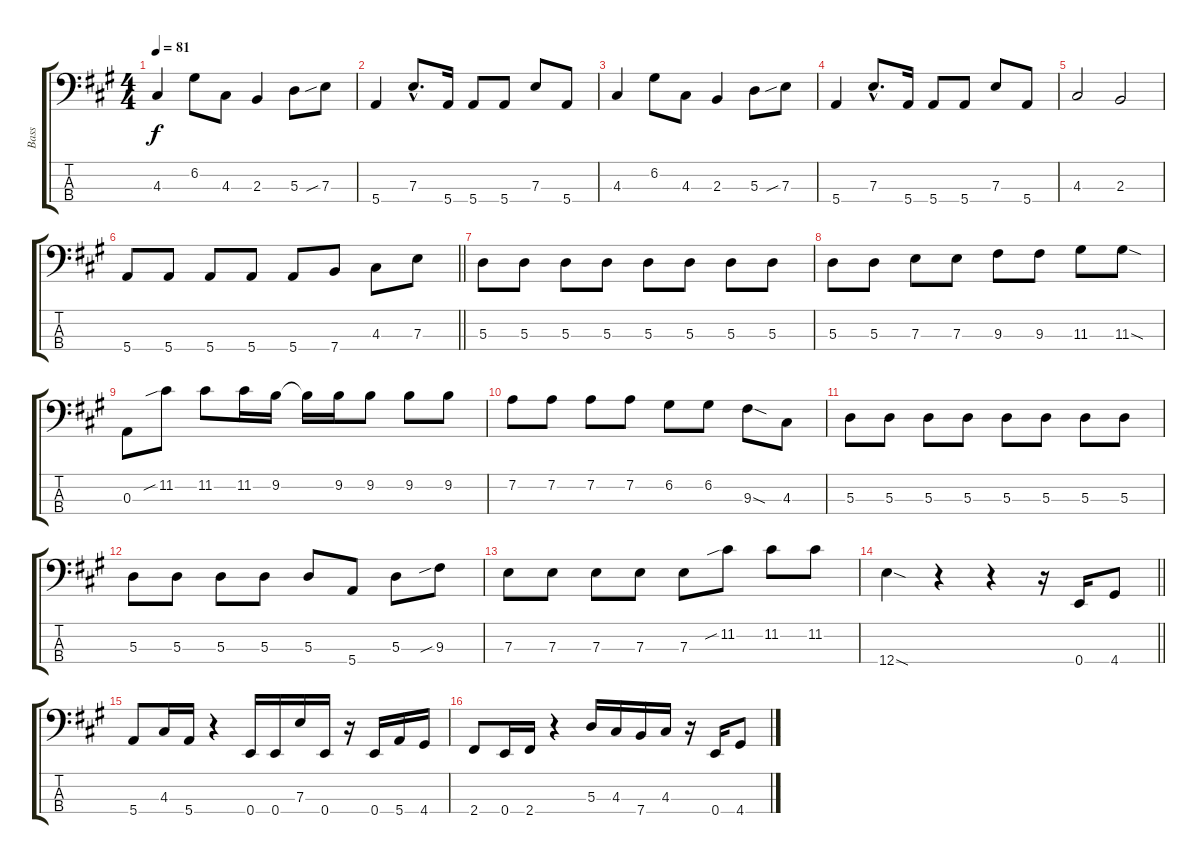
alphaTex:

\track ("Bass" "Bass") {instrument electricbasspick}
\staff {score tabs}
\tuning (G2 D2 A1 E1) {hide}
\ts (4 4)
\tempo 81
\clef f4
\ks a
4.3.4{dy f} 6.2.8 4.3.8 2.3.4 5.3.8 7.3{sib}.8 |
5.4.4 7.3{hac}.8{d} 5.4.16 5.4.8 5.4.8 7.3.8 5.4.8 |
4.3.4 6.2.8 4.3.8 2.3.4 5.3.8 7.3{sib}.8 |
5.4.4 7.3{hac}.8{d} 5.4.16 5.4.8 5.4.8 7.3.8 5.4.8 |
4.3.2 2.3.2 |
\barLineRight lightlight
5.4.8 5.4.8 5.4.8 5.4.8 5.4.8 7.4.8 4.3.8 7.3.8 |
5.3.8 5.3.8 5.3.8 5.3.8 5.3.8 5.3.8 5.3.8 5.3.8 |
5.3.8 5.3.8 7.3.8 7.3.8 9.3.8 9.3.8 11.3.8 11.3{sod}.8 |
0.3.8 11.2{sib}.8 11.2.8 11.2.16 9.2.16 9.2{t}.16 9.2.16 9.2.8 9.2.8 9.2.8 |
7.2.8 7.2.8 7.2.8 7.2.8 6.2.8 6.2.8 9.3{sod}.8 4.3.8 |
5.3.8 5.3.8 5.3.8 5.3.8 5.3.8 5.3.8 5.3.8 5.3.8 |
5.3.8 5.3.8 5.3.8 5.3.8 5.3.8 5.4.8 5.3.8 9.3{sib}.8 |
7.3.8 7.3.8 7.3.8 7.3.8 7.3.8 11.2{sib}.8 11.2.8 11.2.8 |
\barLineRight lightlight
12.4{sod}.4 r.4 r.4 r.16 0.4.16 4.4.8 |
5.4.8 4.3.16 5.4.16 r.4 0.4.16 0.4.16 7.3.16 0.4.16 r.16 0.4.16 5.4.16 4.4.16 |
2.4.8 0.4.16 2.4.16 r.4 5.3.16 4.3.16 7.4.16 4.3.16 r.16 0.4.16 4.4.8
